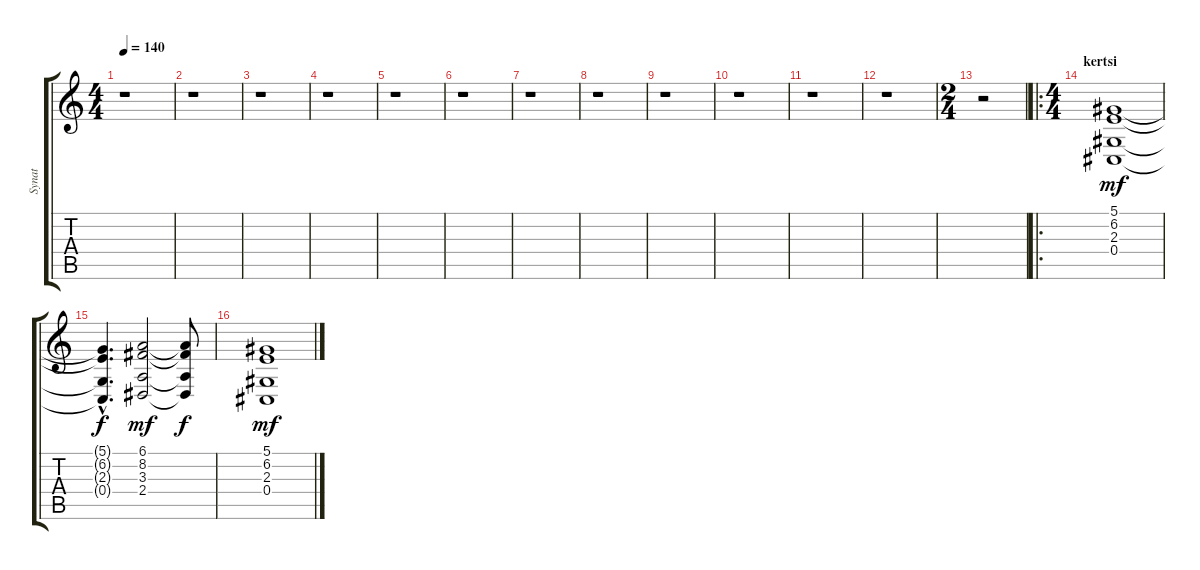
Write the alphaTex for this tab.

\track ("Synat" "Synat") {instrument stringensemble1}
\staff {score tabs}
\tuning (Eb4 Bb3 Gb3 Db3 Ab2 Db2) {hide}
\ts (4 4)
\tempo 140
\clef g2
\ks c
r.1{dy fff} |
r.1 |
r.1 |
r.1 |
r.1 |
r.1 |
r.1 |
r.1 |
r.1 |
r.1 |
r.1 |
r.1 |
\ts (2 4)
r.2 |
\ro
\ts (4 4)
\section ("" "kertsi")
(5.1 6.2 2.3 0.4).1{dy mf volume 6 instrument choiraahs} |
(5.1{hac t} 6.2{hac t} 2.3{hac t} 0.4{hac t}).4{d dy f} (6.1 8.2 3.3 2.4).2{dy mf} (6.1{t} 8.2{t} 3.3{t} 2.4{t}).8{dy f} |
(5.1 6.2 2.3 0.4).1{dy mf}
